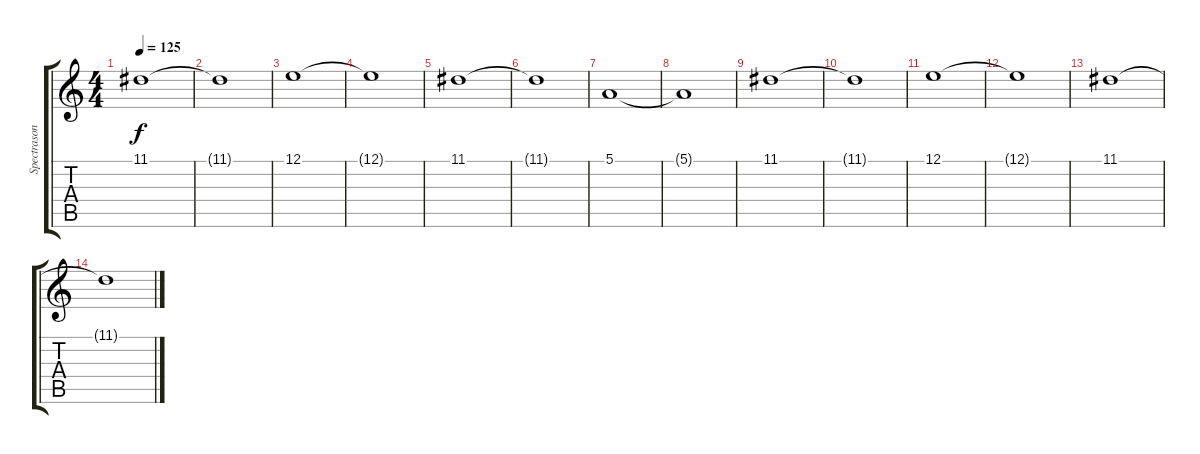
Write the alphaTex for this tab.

\track ("Spectrasonics Omnisphere" "Spectrason") {instrument synthvoice}
\staff {score tabs}
\tuning (E4 B3 G3 D3 A2 E2) {hide}
\ts (4 4)
\tempo 125
\clef g2
\ks c
11.1.1{dy f} |
11.1{t}.1 |
12.1.1 |
12.1{t}.1 |
11.1.1 |
11.1{t}.1 |
5.1.1 |
5.1{t}.1 |
11.1.1 |
11.1{t}.1 |
12.1.1 |
12.1{t}.1 |
11.1.1 |
11.1{t}.1
